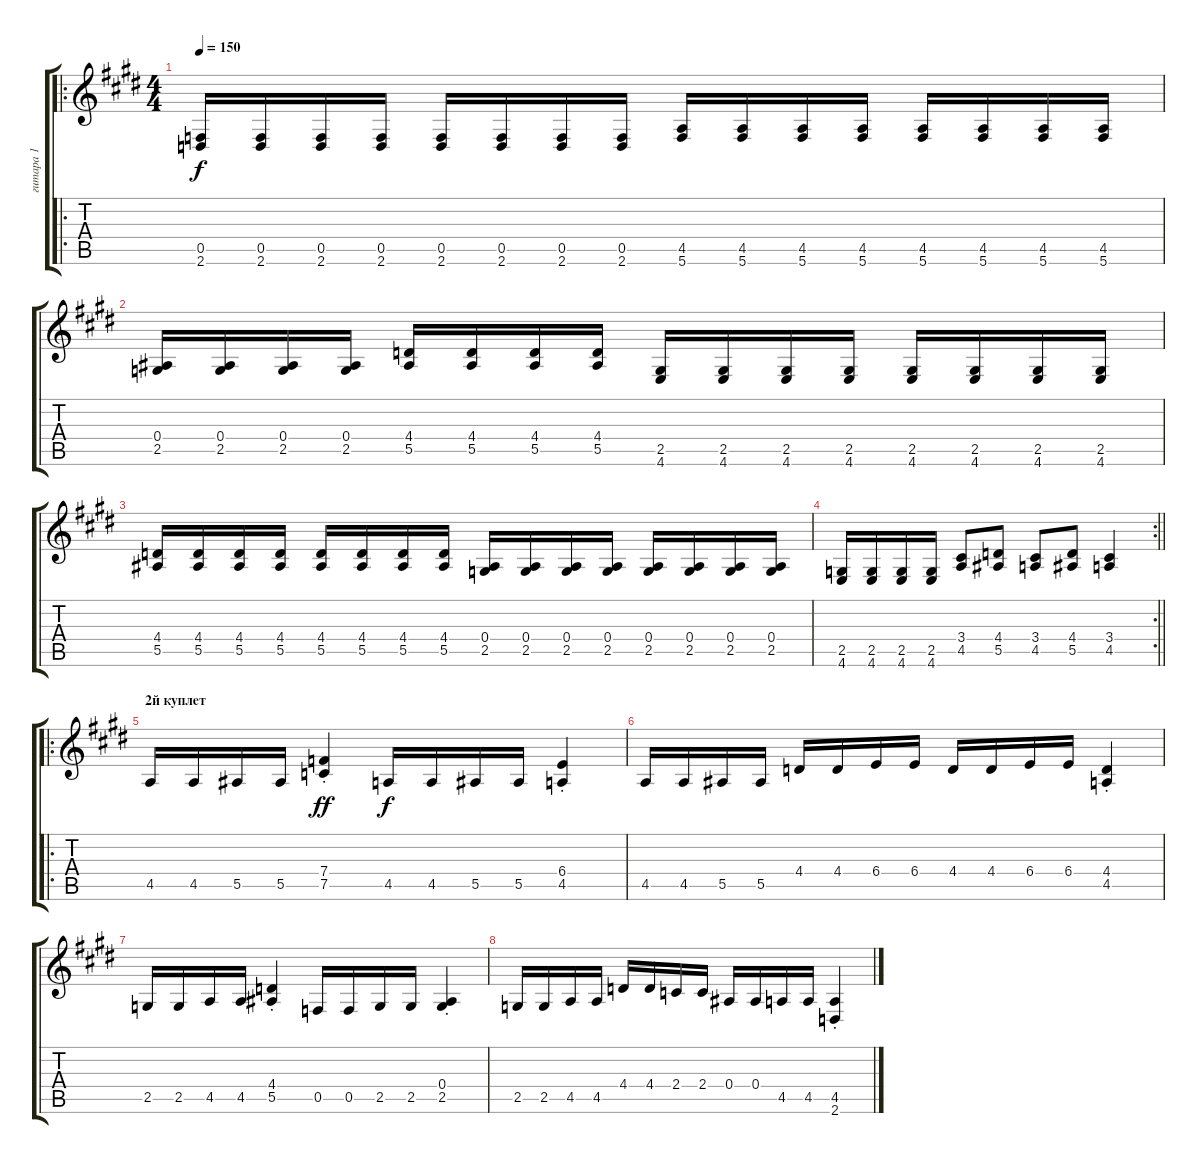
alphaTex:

\track ("гитара 1" "гитара 1") {instrument distortionguitar}
\staff {score tabs}
\tuning (C4 G3 Eb3 Bb2 F2 C2) {hide}
\ro
\ts (4 4)
\tempo 150
\clef g2
\ks c#minor
(0.5 2.6).16{dy f} (0.5 2.6).16 (0.5 2.6).16 (0.5 2.6).16 (0.5 2.6).16 (0.5 2.6).16 (0.5 2.6).16 (0.5 2.6).16 (4.5 5.6).16 (4.5 5.6).16 (4.5 5.6).16 (4.5 5.6).16 (4.5 5.6).16 (4.5 5.6).16 (4.5 5.6).16 (4.5 5.6).16 |
(0.4 2.5).16 (0.4 2.5).16 (0.4 2.5).16 (0.4 2.5).16 (4.4 5.5).16 (4.4 5.5).16 (4.4 5.5).16 (4.4 5.5).16 (2.5 4.6).16 (2.5 4.6).16 (2.5 4.6).16 (2.5 4.6).16 (2.5 4.6).16 (2.5 4.6).16 (2.5 4.6).16 (2.5 4.6).16 |
(4.4 5.5).16 (4.4 5.5).16 (4.4 5.5).16 (4.4 5.5).16 (4.4 5.5).16 (4.4 5.5).16 (4.4 5.5).16 (4.4 5.5).16 (0.4 2.5).16 (0.4 2.5).16 (0.4 2.5).16 (0.4 2.5).16 (0.4 2.5).16 (0.4 2.5).16 (0.4 2.5).16 (0.4 2.5).16 |
\rc 2
\barLineRight lightlight
(2.5 4.6).16 (2.5 4.6).16 (2.5 4.6).16 (2.5 4.6).16 (3.4 4.5).8 (4.4 5.5).8 (3.4 4.5).8 (4.4 5.5).8 (3.4 4.5).4 |
\ro
\section ("" "2й куплет")
4.5.16 4.5.16 5.5.16 5.5.16 (7.4{st} 7.5{st}).4{dy ff} 4.5.16{dy f} 4.5.16 5.5.16 5.5.16 (6.4{st} 4.5{st}).4 |
4.5.16 4.5.16 5.5.16 5.5.16 4.4.16 4.4.16 6.4.16 6.4.16 4.4.16 4.4.16 6.4.16 6.4.16 (4.4{st} 4.5{st}).4 |
2.5.16 2.5.16 4.5.16 4.5.16 (4.4{st} 5.5{st}).4 0.5.16 0.5.16 2.5.16 2.5.16 (0.4{st} 2.5{st}).4 |
2.5.16 2.5.16 4.5.16 4.5.16 4.4.16 4.4.16 2.4.16 2.4.16 0.4.16 0.4.16 4.5.16 4.5.16 (4.5{st} 2.6{st}).4
